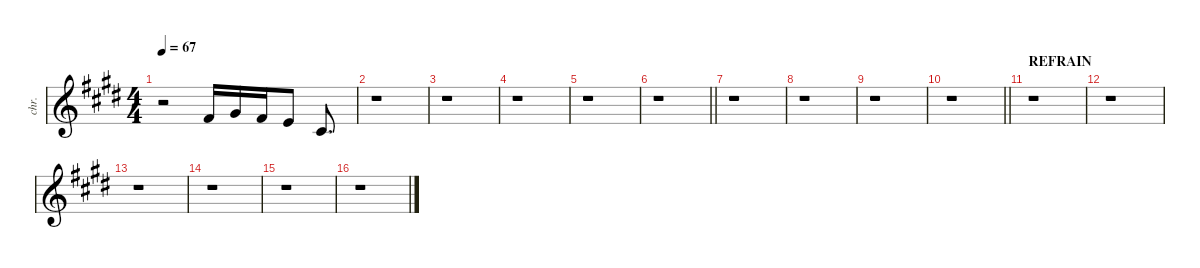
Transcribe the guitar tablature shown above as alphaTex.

\defaultSystemsLayout 4
\hideDynamics
\bracketExtendMode groupsimilarinstruments
\otherSystemsTrackNameOrientation horizontal
\track ("Back Vocal" "chr.") {defaultSystemsLayout 4 instrument choiraahs}
\staff {score}
\tuning (E4 B3 G3 D3 A2 E2)
\ts (4 4)
\tempo 67
\clef g2
\ks c#minor
r.2{dy mf beam Down} 2.1{acc #}.16{beam Up} 4.1{acc #}.16{beam Up} 2.1{acc #}.16{beam Up} 0.1{acc forcenatural}.8{beam Up} 2.2{acc #}.8{d beam Up} |
r.1{beam Down} |
r.1{beam Down} |
r.1{beam Down} |
r.1{beam Down} |
\barLineRight lightlight
r.1{beam Down} |
r.1{beam Down} |
r.1{beam Down} |
r.1{beam Down} |
\barLineRight lightlight
r.1{beam Down} |
\section ("" "REFRAIN")
r.1{beam Down} |
r.1{beam Down} |
r.1{beam Down} |
r.1{beam Down} |
r.1{beam Down} |
r.1{beam Down}
